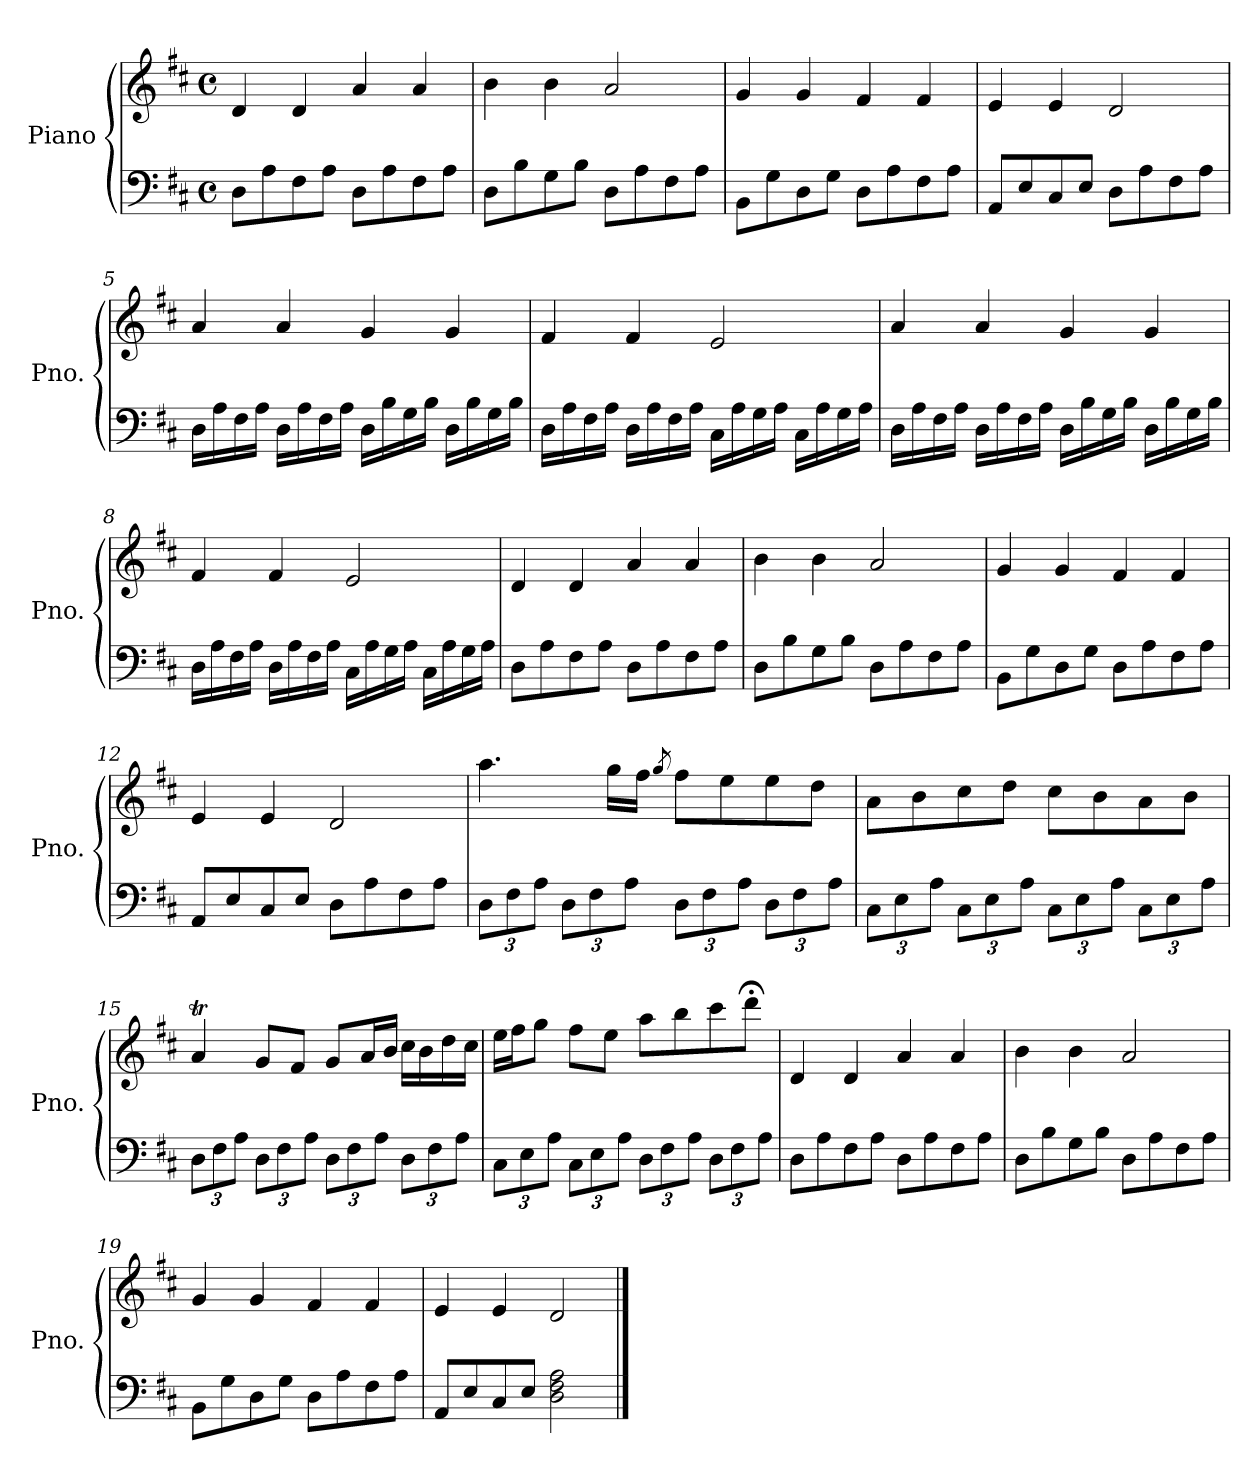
**kern	**kern
*part1	*part1
*staff2	*staff1
*I"Piano	*
*I'Pno.	*
*clefF4	*clefG2
*k[f#c#]	*k[f#c#]
*M4/4	*M4/4
*met(c)	*met(c)
=1	=1
8D\L	4d/
8A\	.
8F#\	4d/
8A\J	.
8D\L	4a/
8A\	.
8F#\	4a/
8A\J	.
=2	=2
8D\L	4b\
8B\	.
8G\	4b\
8B\J	.
8D\L	2a/
8A\	.
8F#\	.
8A\J	.
=3	=3
8BB\L	4g/
8G\	.
8D\	4g/
8G\J	.
8D\L	4f#/
8A\	.
8F#\	4f#/
8A\J	.
=4	=4
8AA/L	4e/
8E/	.
8C#/	4e/
8E/J	.
8D\L	2d/
8A\	.
8F#\	.
8A\J	.
!!LO:LB:g=z
=5	=5
16D\LL	4a/
16A\	.
16F#\	.
16A\JJ	.
16D\LL	4a/
16A\	.
16F#\	.
16A\JJ	.
16D\LL	4g/
16B\	.
16G\	.
16B\JJ	.
16D\LL	4g/
16B\	.
16G\	.
16B\JJ	.
=6	=6
16D\LL	4f#/
16A\	.
16F#\	.
16A\JJ	.
16D\LL	4f#/
16A\	.
16F#\	.
16A\JJ	.
16C#\LL	2e/
16A\	.
16G\	.
16A\JJ	.
16C#\LL	.
16A\	.
16G\	.
16A\JJ	.
!!LO:LB:g=z
=7	=7
16D\LL	4a/
16A\	.
16F#\	.
16A\JJ	.
16D\LL	4a/
16A\	.
16F#\	.
16A\JJ	.
16D\LL	4g/
16B\	.
16G\	.
16B\JJ	.
16D\LL	4g/
16B\	.
16G\	.
16B\JJ	.
=8	=8
16D\LL	4f#/
16A\	.
16F#\	.
16A\JJ	.
16D\LL	4f#/
16A\	.
16F#\	.
16A\JJ	.
16C#\LL	2e/
16A\	.
16G\	.
16A\JJ	.
16C#\LL	.
16A\	.
16G\	.
16A\JJ	.
=9	=9
8D\L	4d/
8A\	.
8F#\	4d/
8A\J	.
8D\L	4a/
8A\	.
8F#\	4a/
8A\J	.
!!LO:LB:g=z
=10	=10
8D\L	4b\
8B\	.
8G\	4b\
8B\J	.
8D\L	2a/
8A\	.
8F#\	.
8A\J	.
=11	=11
8BB\L	4g/
8G\	.
8D\	4g/
8G\J	.
8D\L	4f#/
8A\	.
8F#\	4f#/
8A\J	.
=12	=12
8AA/L	4e/
8E/	.
8C#/	4e/
8E/J	.
8D\L	2d/
8A\	.
8F#\	.
8A\J	.
=13	=13
*Xbrackettup	*
12D\L	4.aa\
12F#\	.
12A\J	.
12D\L	.
12F#\	.
.	16gg\LL
12A\J	.
.	16ff#\JJ
.	8qgg/
12D\L	8ff#\L
12F#\	.
.	8ee\
12A\J	.
12D\L	8ee\
12F#\	.
.	8dd\J
12A\J	.
!!LO:LB:g=z
=14	=14
12C#\L	8a\L
12E\	.
.	8b\
12A\J	.
12C#\L	8cc#\
12E\	.
.	8dd\J
12A\J	.
12C#\L	8cc#\L
12E\	.
.	8b\
12A\J	.
12C#\L	8a\
12E\	.
.	8b\J
12A\J	.
=15	=15
12D\L	4aT/
12F#\	.
12A\J	.
12D\L	8g/L
12F#\	.
.	8f#/J
12A\J	.
12D\L	8g/L
12F#\	.
.	16a/L
12A\J	.
.	16b/JJ
12D\L	16cc#\LL
.	16b\
12F#\	.
.	16dd\
12A\J	.
.	16cc#\JJ
=16	=16
12C#\L	16ee\LL
.	16ff#\J
12E\	.
.	8gg\J
12A\J	.
12C#\L	8ff#\L
12E\	.
.	8ee\J
12A\J	.
12D\L	8aa\L
12F#\	.
.	8bb\
12A\J	.
12D\L	8ccc#\
12F#\	.
.	8ddd;<\J
12A\J	.
!!LO:PB:g=z
=17	=17
8D\L	4d/
8A\	.
8F#\	4d/
8A\J	.
8D\L	4a/
8A\	.
8F#\	4a/
8A\J	.
=18	=18
8D\L	4b\
8B\	.
8G\	4b\
8B\J	.
8D\L	2a/
8A\	.
8F#\	.
8A\J	.
=19	=19
8BB\L	4g/
8G\	.
8D\	4g/
8G\J	.
8D\L	4f#/
8A\	.
8F#\	4f#/
8A\J	.
=20	=20
8AA/L	4e/
8E/	.
8C#/	4e/
8E/J	.
2D\ 2F#\ 2A\	2d/
==	==
*-	*-
